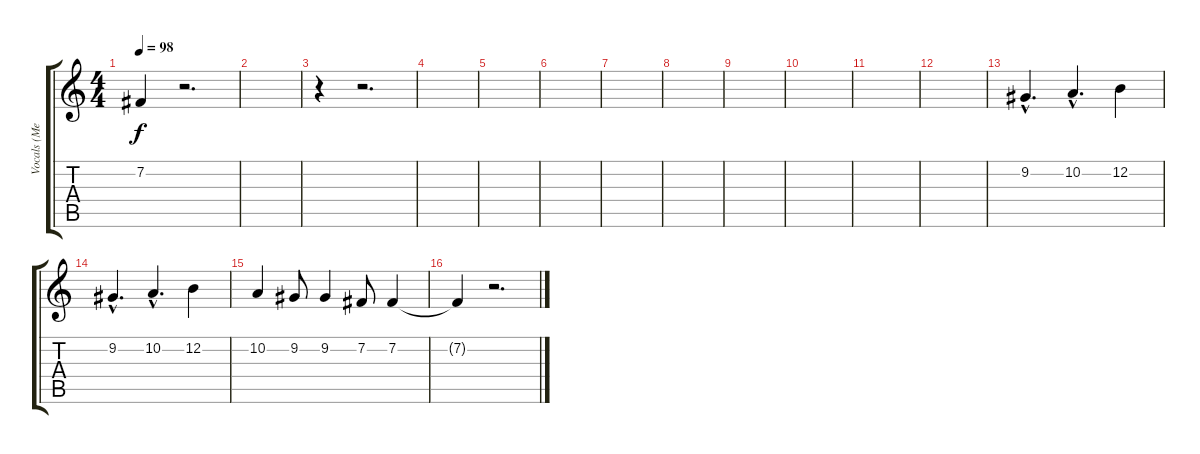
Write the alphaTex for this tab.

\track ("Vocals (Melissa)" "Vocals (Me") {instrument pad4choir}
\staff {score tabs}
\tuning (E4 B3 G3 D3 A2 E2) {hide}
\ts (4 4)
\tempo 98
\clef g2
\ks c
7.2{t}.4{dy f} r.2{d} |
|
r.4 r.2{d} |
|
|
|
|
|
|
|
|
|
9.2{hac}.4{d} 10.2{hac}.4{d} 12.2.4 |
9.2{hac}.4{d} 10.2{hac}.4{d} 12.2.4 |
10.2.4 9.2.8 9.2.4 7.2.8 7.2.4 |
7.2{t}.4 r.2{d}
